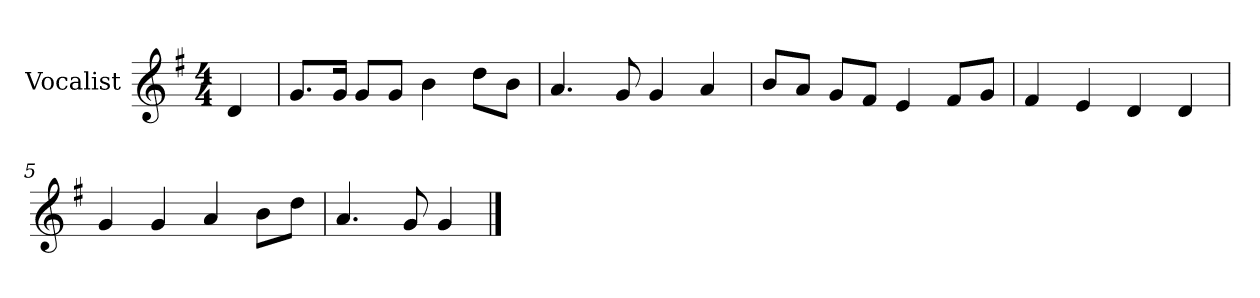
**kern
*part1
*staff1
*I"Vocalist
*k[f#]
*G:
*M4/4
=
4d
=1
8.gL
16gJk
8gL
8gJ
4b
8ddL
8bJ
=2
4.a
8g
4g
4a
=3
8bL
8aJ
8gL
8f#J
4e
8f#L
8gJ
=4
4f#
4e
4d
4d
=5
4g
4g
4a
8bL
8ddJ
=6
4.a
8g
4g
==
*-
